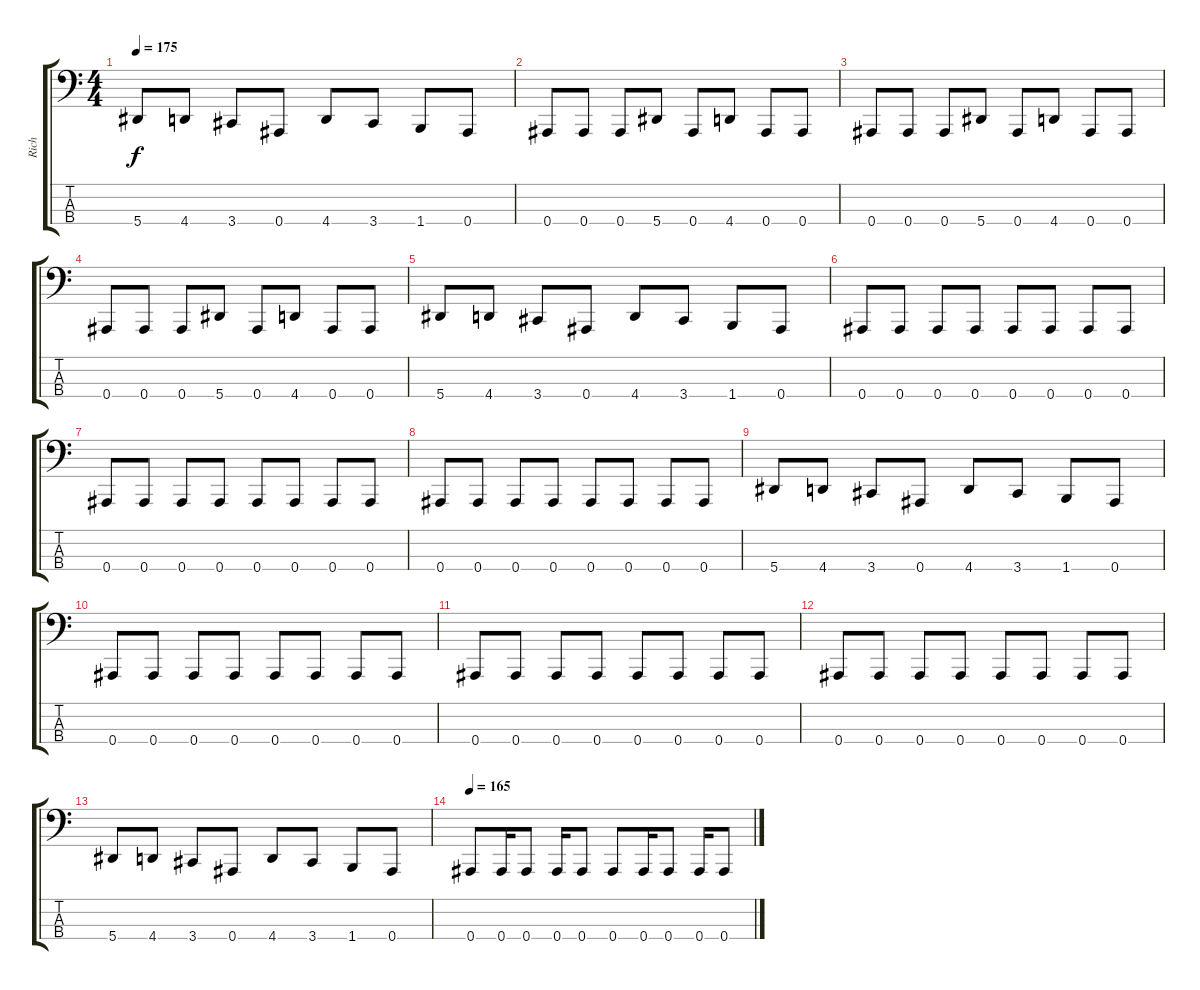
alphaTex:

\track ("Rich" "Rich") {instrument electricbasspick}
\staff {score tabs}
\tuning (Eb2 Bb1 F1 Bb0) {hide}
\ts (4 4)
\tempo 175
\clef f4
\ks c
5.4.8{dy f} 4.4.8 3.4.8 0.4.8 4.4.8 3.4.8 1.4.8 0.4.8 |
0.4.8 0.4.8 0.4.8 5.4.8 0.4.8 4.4.8 0.4.8 0.4.8 |
0.4.8 0.4.8 0.4.8 5.4.8 0.4.8 4.4.8 0.4.8 0.4.8 |
0.4.8 0.4.8 0.4.8 5.4.8 0.4.8 4.4.8 0.4.8 0.4.8 |
5.4.8 4.4.8 3.4.8 0.4.8 4.4.8 3.4.8 1.4.8 0.4.8 |
0.4.8 0.4.8 0.4.8 0.4.8 0.4.8 0.4.8 0.4.8 0.4.8 |
0.4.8 0.4.8 0.4.8 0.4.8 0.4.8 0.4.8 0.4.8 0.4.8 |
0.4.8 0.4.8 0.4.8 0.4.8 0.4.8 0.4.8 0.4.8 0.4.8 |
5.4.8 4.4.8 3.4.8 0.4.8 4.4.8 3.4.8 1.4.8 0.4.8 |
0.4.8 0.4.8 0.4.8 0.4.8 0.4.8 0.4.8 0.4.8 0.4.8 |
0.4.8 0.4.8 0.4.8 0.4.8 0.4.8 0.4.8 0.4.8 0.4.8 |
0.4.8 0.4.8 0.4.8 0.4.8 0.4.8 0.4.8 0.4.8 0.4.8 |
5.4.8 4.4.8 3.4.8 0.4.8 4.4.8 3.4.8 1.4.8 0.4.8 |
\tempo 165
0.4.8 0.4.16 0.4.8 0.4.16 0.4.8 0.4.8 0.4.16 0.4.8 0.4.16 0.4.8
